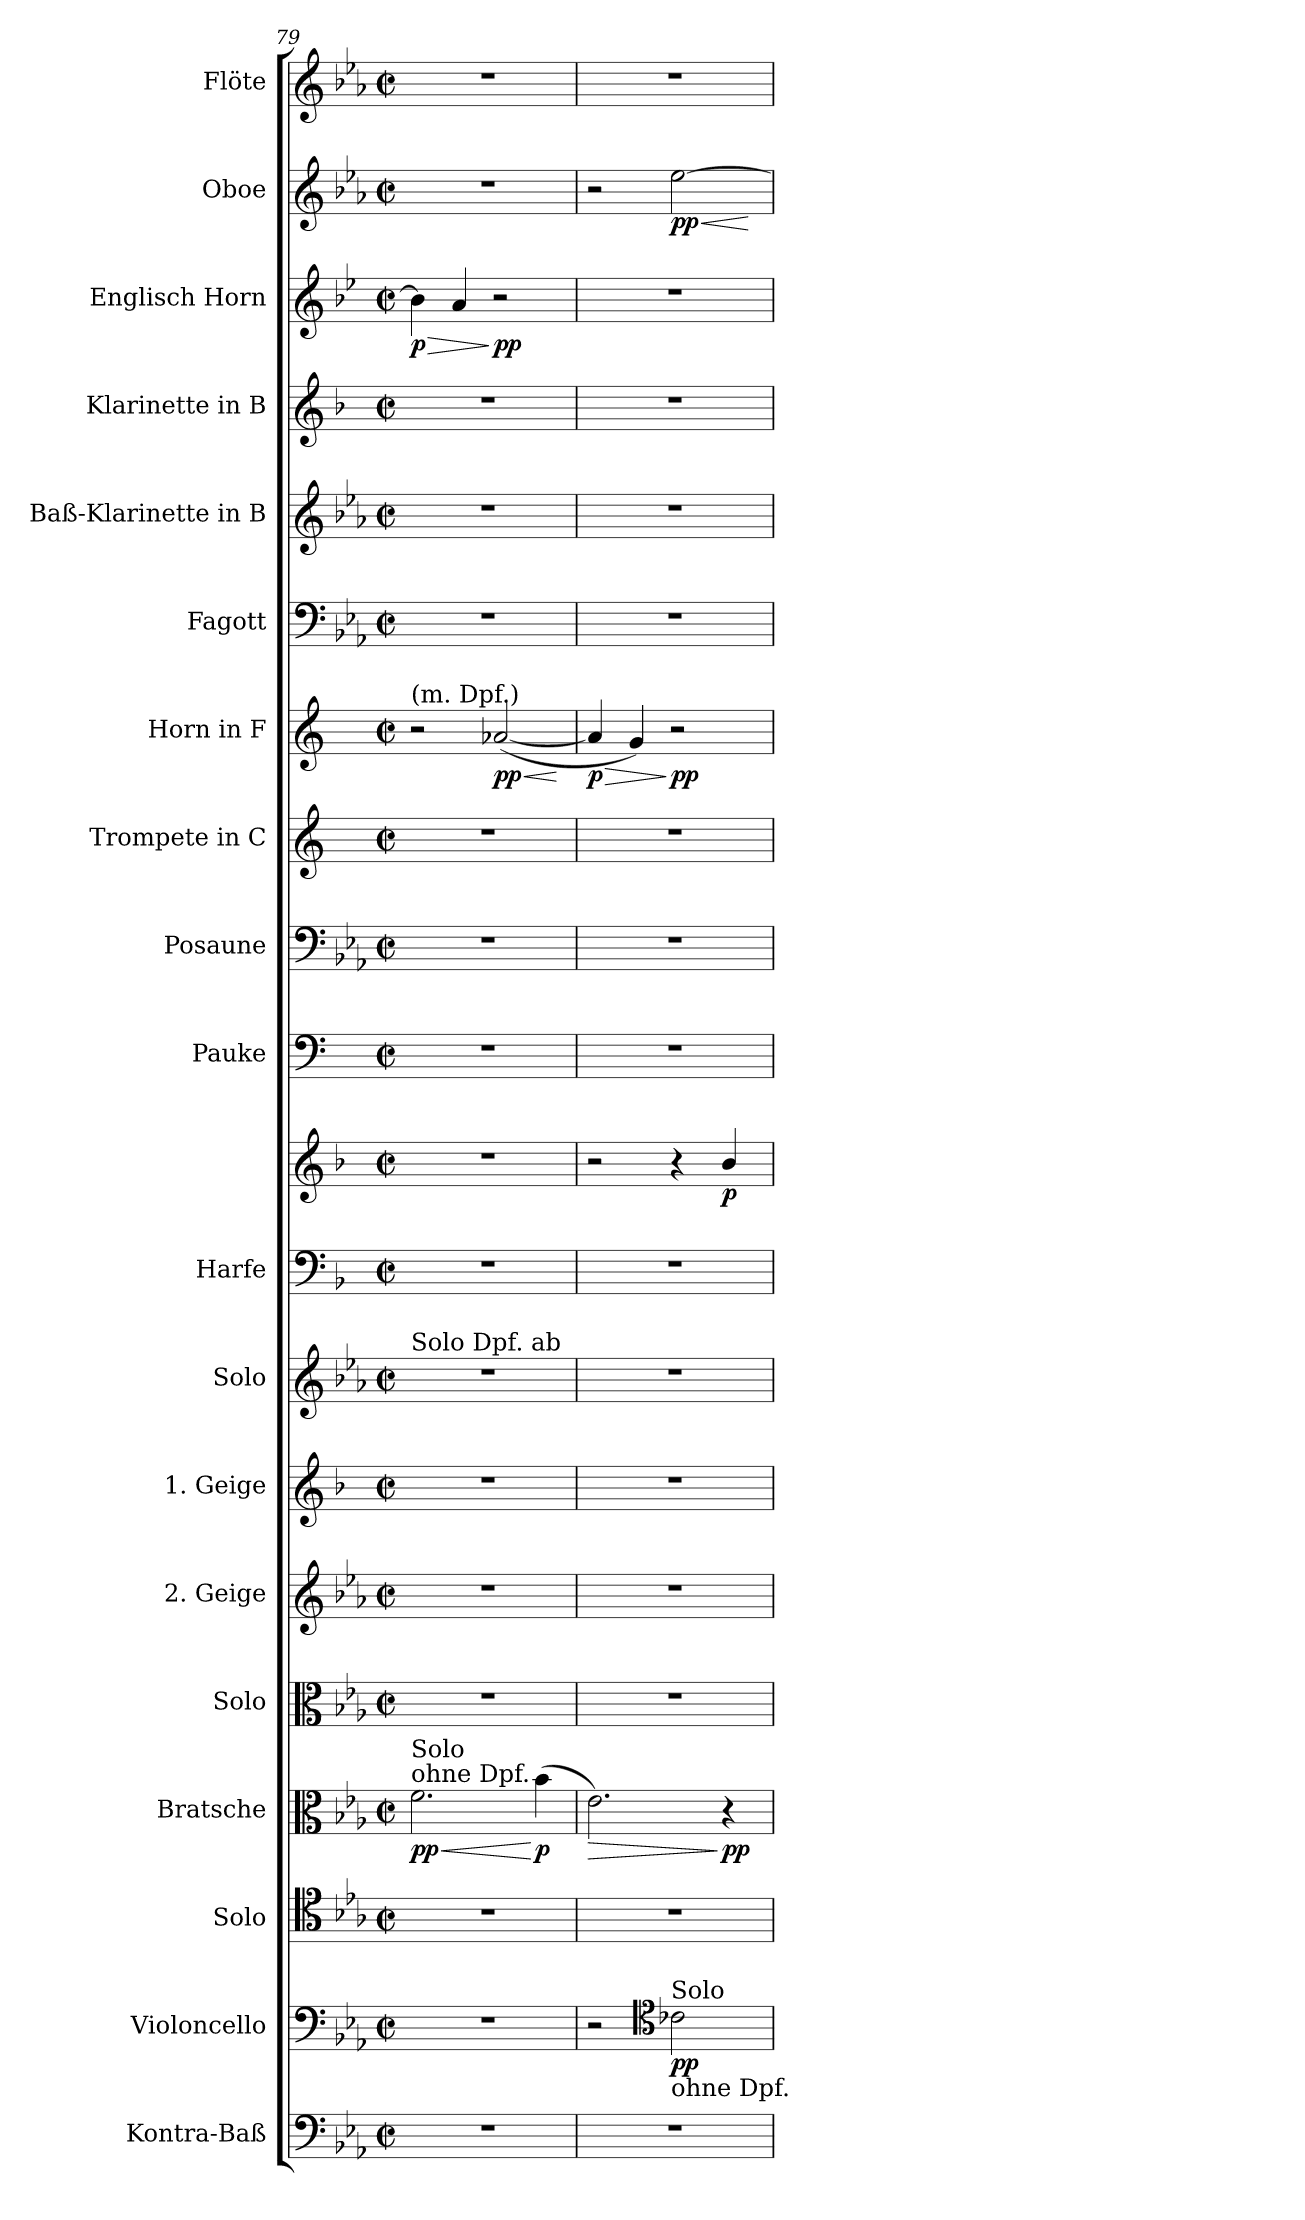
**kern	**kern	**dynam	**kern	**kern	**dynam	**kern	**kern	**kern	**kern	**kern	**kern	**dynam	**kern	**kern	**kern	**kern	**dynam	**kern	**kern	**kern	**kern	**dynam	**kern	**dynam	**kern
*part19	*part18	*part18	*part17	*part16	*part16	*part15	*part14	*part13	*part12	*part11	*part11	*part11	*part10	*part9	*part8	*part7	*part7	*part6	*part5	*part4	*part3	*part3	*part2	*part2	*part1
*staff20	*staff19	*staff19	*staff18	*staff17	*staff17	*staff16	*staff15	*staff14	*staff13	*staff12	*staff11	*staff11/12	*staff10	*staff9	*staff8	*staff7	*staff7	*staff6	*staff5	*staff4	*staff3	*staff3	*staff2	*staff2	*staff1
*I"Kontra-Baß	*I"Violoncello	*	*I"Solo	*I"Bratsche	*	*I"Solo	*I"2. Geige	*I"1. Geige	*I"Solo	*I"Harfe	*	*	*I"Pauke	*I"Posaune	*I"Trompete in C	*I"Horn in F	*	*I"Fagott	*I"Baß-Klarinette in B	*I"Klarinette in B	*I"Englisch Horn	*	*I"Oboe	*	*I"Flöte
*	*I'Vlc.	*	*I'Solo	*I'Br.	*	*I'Solo	*I'2. Gg	*I'1. Gg.	*I'Solo	*I'Hrf.	*	*	*I'Pk.	*I'Pos.	*I'Trp.	*I'Hr. F	*	*I'Fg.	*	*I'Kl. B	*I'E. H.	*	*I'Ob.	*	*I'Fl.
*clefF4	*clefF4	*	*clefC4	*clefC3	*	*clefC3	*clefG2	*clefG2	*clefG2	*clefF4	*clefG2	*	*clefF4	*clefF4	*clefG2	*clefG2	*	*clefF4	*clefG2	*clefG2	*clefG2	*	*clefG2	*	*clefG2
*ITrd7c12	*	*	*	*	*	*	*	*ITrd1c2	*	*ITrd1c2	*ITrd1c2	*	*	*	*	*ITrd4c7	*	*	*ITrd8c14	*ITrd1c2	*ITrd4c7	*	*	*	*
*k[b-e-a-]	*k[b-e-a-]	*	*k[b-e-a-]	*k[b-e-a-]	*	*k[b-e-a-]	*k[b-e-a-]	*k[b-e-a-]	*k[b-e-a-]	*k[b-e-a-]	*k[b-e-a-]	*	*k[]	*k[b-e-a-]	*k[]	*k[b-]	*	*k[b-e-a-]	*k[b-e-a-]	*k[b-e-a-]	*k[b-e-a-]	*	*k[b-e-a-]	*	*k[b-e-a-]
*M2/2	*M2/2	*	*M2/2	*M2/2	*	*M2/2	*M2/2	*M2/2	*M2/2	*M2/2	*M2/2	*	*M2/2	*M2/2	*M2/2	*M2/2	*	*M2/2	*M2/2	*M2/2	*M2/2	*	*M2/2	*	*M2/2
*met(c|)	*met(c|)	*	*met(c|)	*met(c|)	*	*met(c|)	*met(c|)	*met(c|)	*met(c|)	*met(c|)	*met(c|)	*	*met(c|)	*met(c|)	*met(c|)	*met(c|)	*	*met(c|)	*met(c|)	*met(c|)	*met(c|)	*	*met(c|)	*	*met(c|)
=79	=79	=79	=79	=79	=79	=79	=79	=79	=79	=79	=79	=79	=79	=79	=79	=79	=79	=79	=79	=79	=79	=79	=79	=79	=79
!	!	!	!	!	!	!	!	!	!	!	!	!	!	!	!	!LO:TX:a:t=(m. Dpf.)	!	!	!	!	!	!	!	!	!
!	!	!	!	!	!	!	!	!	!LO:TX:a:t=Solo Dpf. ab	!	!	!	!	!	!	!	!	!	!	!	!	!	!	!	!
!	!	!	!	!LO:TX:a:t=ohne Dpf.	!	!	!	!	!	!	!	!	!	!	!	!	!	!	!	!	!	!	!	!	!
!	!	!	!	!LO:TX:a:t=Solo	!	!	!	!	!	!	!	!	!	!	!	!	!	!	!	!	!	!	!	!	!
!	!	!	!	!	!LO:HP:b	!	!	!	!	!	!	!	!	!	!	!	!	!	!	!	!	!LO:HP:b	!	!	!
!	!	!	!	!	!LO:DY:n=1:b	!	!	!	!	!	!	!	!	!	!	!	!	!	!	!	!	!LO:DY:n=1:b	!	!	!
1r	1r	.	1r	2.f\	< pp	1r	1r	1r	1r	1r	1r	.	1r	1r	1r	2r	.	1r	1r	1r	4e-\]	> p	1r	.	1r
.	.	.	.	.	.	.	.	.	.	.	.	.	.	.	.	.	.	.	.	.	4d/	.	.	.	.
!	!	!	!	!	!	!	!	!	!	!	!	!	!	!	!	!	!LO:HP:b	!	!	!	!	!	!	!	!
!	!	!	!	!	!	!	!	!	!	!	!	!	!	!	!	!	!LO:DY:n=1:b	!	!	!	!	!LO:DY:n=2:b	!	!	!
.	.	.	.	.	.	.	.	.	.	.	.	.	.	.	.	(<[2d-X/	< pp	.	.	.	2r	] pp	.	.	.
!	!	!	!	!	!LO:DY:n=2:b	!	!	!	!	!	!	!	!	!	!	!	!	!	!	!	!	!	!	!	!
.	.	.	.	(>4b-\	[ p	.	.	.	.	.	.	.	.	.	.	.	.	.	.	.	.	.	.	.	.
.	.	.	.	.	.	.	.	.	.	.	.	.	.	.	.	.	[	.	.	.	.	.	.	.	.
=80	=80	=80	=80	=80	=80	=80	=80	=80	=80	=80	=80	=80	=80	=80	=80	=80	=80	=80	=80	=80	=80	=80	=80	=80	=80
!	!	!	!	!	!LO:HP:b	!	!	!	!	!	!	!	!	!	!	!	!LO:HP:b	!	!	!	!	!	!	!	!
!	!	!	!	!	!	!	!	!	!	!	!	!	!	!	!	!	!LO:DY:n=1:b	!	!	!	!	!	!	!	!
1r	2r	.	1r	2.e-\)	>	1r	1r	1r	1r	1r	2r	.	1r	1r	1r	4d-/]	> p	1r	1r	1r	1r	.	2r	.	1r
.	.	.	.	.	.	.	.	.	.	.	.	.	.	.	.	4c/)	.	.	.	.	.	.	.	.	.
*	*clefC4	*	*	*	*	*	*	*	*	*	*	*	*	*	*	*	*	*	*	*	*	*	*	*	*
!	!LO:TX:a:t=Solo	!	!	!	!	!	!	!	!	!	!	!	!	!	!	!	!	!	!	!	!	!	!	!	!
!	!LO:TX:b:t=ohne Dpf.	!	!	!	!	!	!	!	!	!	!	!	!	!	!	!	!	!	!	!	!	!	!	!	!
!	!	!LO:DY:b	!	!	!	!	!	!	!	!	!	!	!	!	!	!	!LO:DY:n=2:b	!	!	!	!	!	!	!LO:HP:b	!
!	!	!	!	!	!	!	!	!	!	!	!	!	!	!	!	!	!	!	!	!	!	!	!	!LO:DY:n=1:b	!
.	2c-X\	pp	.	.	.	.	.	.	.	.	4r	.	.	.	.	2r	] pp	.	.	.	.	.	[2ee-\	< pp	.
!	!	!	!	!	!LO:DY:n=1:b	!	!	!	!	!	!	!LO:DY:b	!	!	!	!	!	!	!	!	!	!	!	!	!
.	.	.	.	4r	] pp	.	.	.	.	.	4a-/	p	.	.	.	.	.	.	.	.	.	.	.	.	.
.	.	.	.	.	.	.	.	.	.	.	.	.	.	.	.	.	.	.	.	.	.	.	.	[	.
=	=	=	=	=	=	=	=	=	=	=	=	=	=	=	=	=	=	=	=	=	=	=	=	=	=
*-	*-	*-	*-	*-	*-	*-	*-	*-	*-	*-	*-	*-	*-	*-	*-	*-	*-	*-	*-	*-	*-	*-	*-	*-	*-
